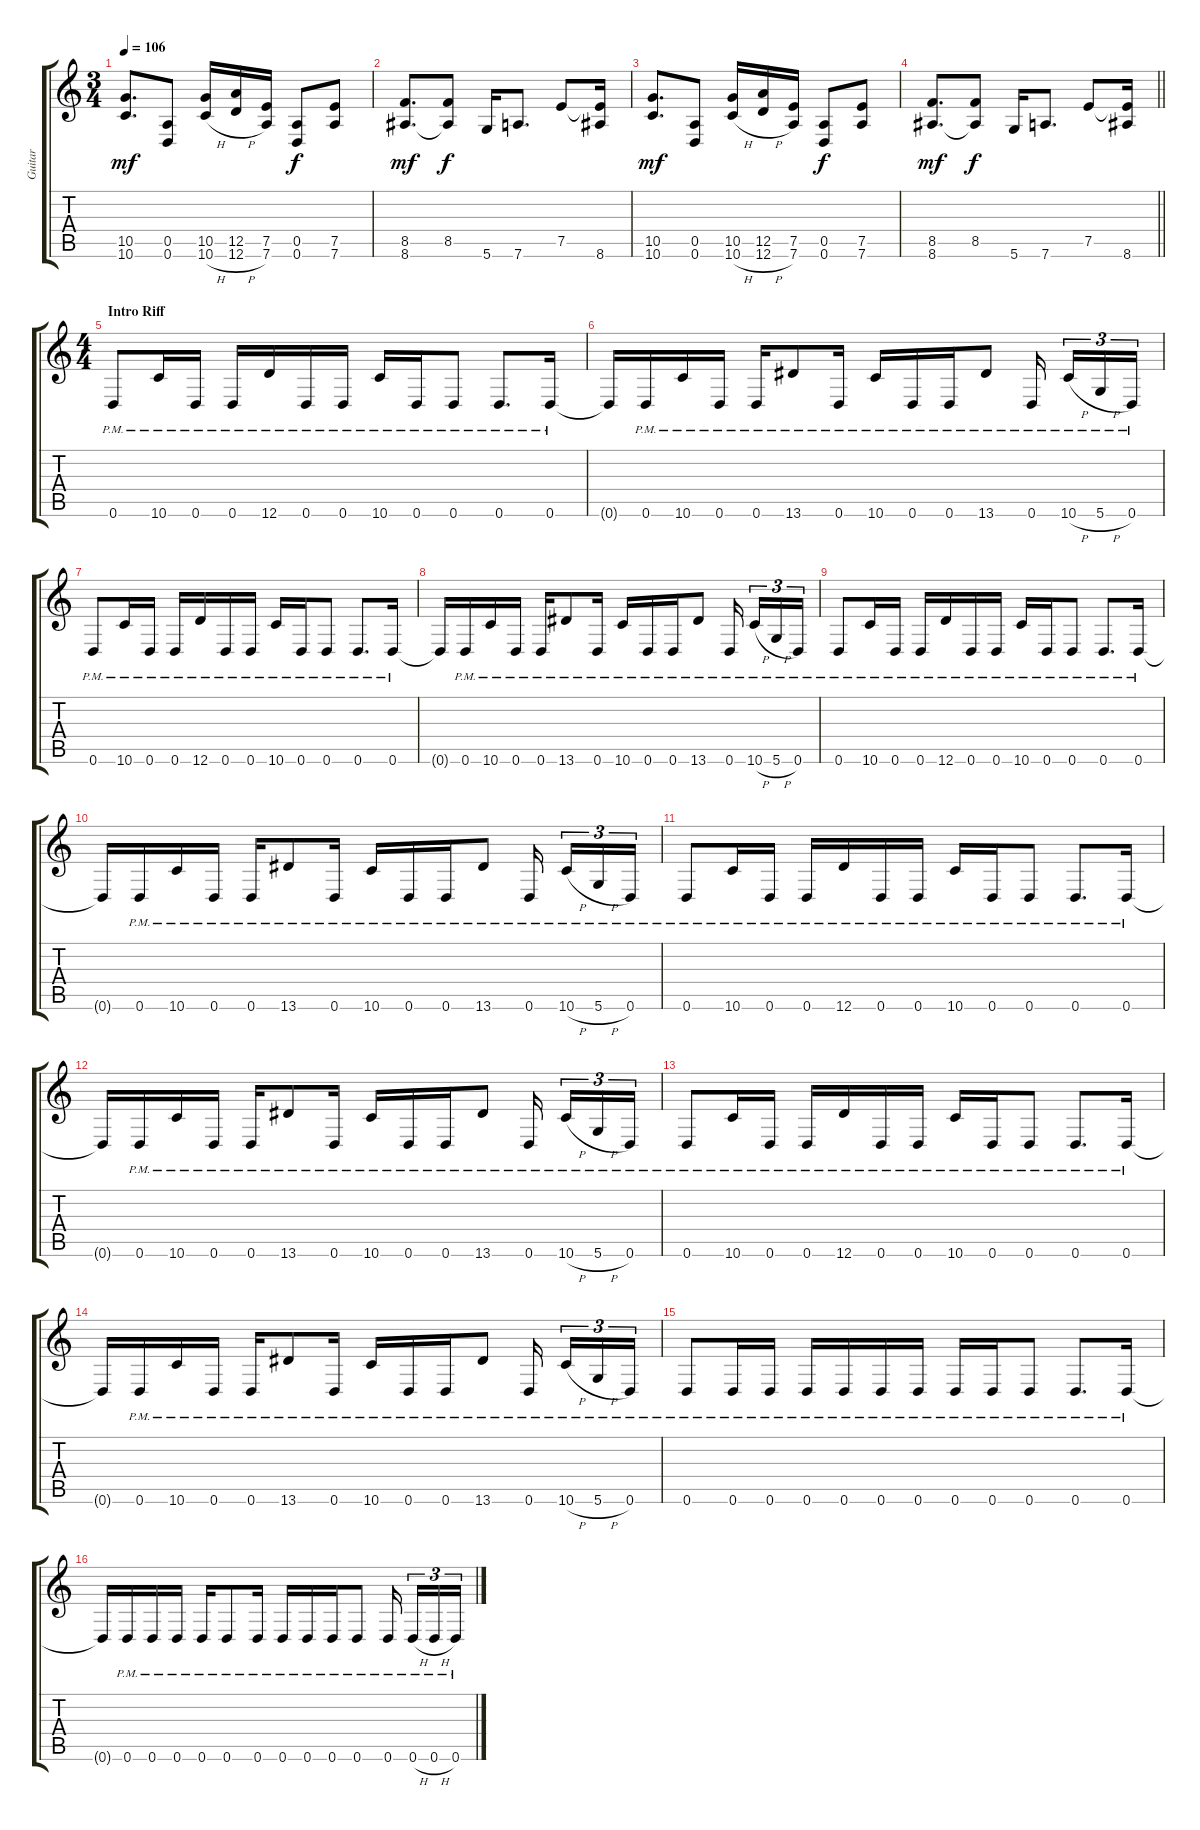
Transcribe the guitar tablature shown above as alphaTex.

\track ("Guitar" "Guitar") {instrument distortionguitar}
\staff {score tabs}
\tuning (E4 B3 G3 D3 A2 D2) {hide}
\ts (3 4)
\tempo 106
\clef g2
\ks c
(10.5 10.6).8{d dy mf} (0.5 0.6).8 (10.5 10.6{h}).16 (12.5 12.6{h}).16 (7.5 7.6).16 (0.5 0.6).8{dy f} (7.5 7.6).8 |
(8.5 8.6).8{d dy mf} (8.5 8.6{t}).8{dy f} 5.6.16 7.6.8{d} 7.5.8 (7.5{t} 8.6).16 |
(10.5 10.6).8{d dy mf} (0.5 0.6).8 (10.5 10.6{h}).16 (12.5 12.6{h}).16 (7.5 7.6).16 (0.5 0.6).8{dy f} (7.5 7.6).8 |
\barLineRight lightlight
(8.5 8.6).8{d dy mf} (8.5 8.6{t}).8{dy f} 5.6.16 7.6.8{d} 7.5.8 (7.5{t} 8.6).16 |
\ts (4 4)
\section ("" "Intro Riff")
0.6{pm}.8 10.6{pm}.16 0.6{pm}.16 0.6{pm}.16 12.6{pm}.16 0.6{pm}.16 0.6{pm}.16 10.6{pm}.16 0.6{pm}.16 0.6{pm}.8 0.6{pm}.8{d} 0.6{pm}.16 |
0.6{t}.16 0.6{pm}.16 10.6{pm}.16 0.6{pm}.16 0.6{pm}.16 13.6{pm}.8 0.6{pm}.16 10.6{pm}.16 0.6{pm}.16 0.6{pm}.16 13.6{pm}.8 0.6{pm}.16{beam splitsecondary} 10.6{h pm}.16{tu (3 2)} 5.6{h pm}.16{tu (3 2)} 0.6{pm}.16{tu (3 2)} |
0.6{pm}.8 10.6{pm}.16 0.6{pm}.16 0.6{pm}.16 12.6{pm}.16 0.6{pm}.16 0.6{pm}.16 10.6{pm}.16 0.6{pm}.16 0.6{pm}.8 0.6{pm}.8{d} 0.6{pm}.16 |
0.6{t}.16 0.6{pm}.16 10.6{pm}.16 0.6{pm}.16 0.6{pm}.16 13.6{pm}.8 0.6{pm}.16 10.6{pm}.16 0.6{pm}.16 0.6{pm}.16 13.6{pm}.8 0.6{pm}.16{beam splitsecondary} 10.6{h pm}.16{tu (3 2)} 5.6{h pm}.16{tu (3 2)} 0.6{pm}.16{tu (3 2)} |
0.6{pm}.8 10.6{pm}.16 0.6{pm}.16 0.6{pm}.16 12.6{pm}.16 0.6{pm}.16 0.6{pm}.16 10.6{pm}.16 0.6{pm}.16 0.6{pm}.8 0.6{pm}.8{d} 0.6{pm}.16 |
0.6{t}.16 0.6{pm}.16 10.6{pm}.16 0.6{pm}.16 0.6{pm}.16 13.6{pm}.8 0.6{pm}.16 10.6{pm}.16 0.6{pm}.16 0.6{pm}.16 13.6{pm}.8 0.6{pm}.16{beam splitsecondary} 10.6{h pm}.16{tu (3 2)} 5.6{h pm}.16{tu (3 2)} 0.6{pm}.16{tu (3 2)} |
0.6{pm}.8 10.6{pm}.16 0.6{pm}.16 0.6{pm}.16 12.6{pm}.16 0.6{pm}.16 0.6{pm}.16 10.6{pm}.16 0.6{pm}.16 0.6{pm}.8 0.6{pm}.8{d} 0.6{pm}.16 |
0.6{t}.16 0.6{pm}.16 10.6{pm}.16 0.6{pm}.16 0.6{pm}.16 13.6{pm}.8 0.6{pm}.16 10.6{pm}.16 0.6{pm}.16 0.6{pm}.16 13.6{pm}.8 0.6{pm}.16{beam splitsecondary} 10.6{h pm}.16{tu (3 2)} 5.6{h pm}.16{tu (3 2)} 0.6{pm}.16{tu (3 2)} |
0.6{pm}.8 10.6{pm}.16 0.6{pm}.16 0.6{pm}.16 12.6{pm}.16 0.6{pm}.16 0.6{pm}.16 10.6{pm}.16 0.6{pm}.16 0.6{pm}.8 0.6{pm}.8{d} 0.6{pm}.16 |
0.6{t}.16 0.6{pm}.16 10.6{pm}.16 0.6{pm}.16 0.6{pm}.16 13.6{pm}.8 0.6{pm}.16 10.6{pm}.16 0.6{pm}.16 0.6{pm}.16 13.6{pm}.8 0.6{pm}.16{beam splitsecondary} 10.6{h pm}.16{tu (3 2)} 5.6{h pm}.16{tu (3 2)} 0.6{pm}.16{tu (3 2)} |
0.6{pm}.8 0.6{pm}.16 0.6{pm}.16 0.6{pm}.16 0.6{pm}.16 0.6{pm}.16 0.6{pm}.16 0.6{pm}.16 0.6{pm}.16 0.6{pm}.8 0.6{pm}.8{d} 0.6{pm}.16 |
0.6{t}.16 0.6{pm}.16 0.6{pm}.16 0.6{pm}.16 0.6{pm}.16 0.6{pm}.8 0.6{pm}.16 0.6{pm}.16 0.6{pm}.16 0.6{pm}.16 0.6{pm}.8 0.6{pm}.16{beam splitsecondary} 0.6{h pm}.16{tu (3 2)} 0.6{h pm}.16{tu (3 2)} 0.6{pm}.16{tu (3 2)}
